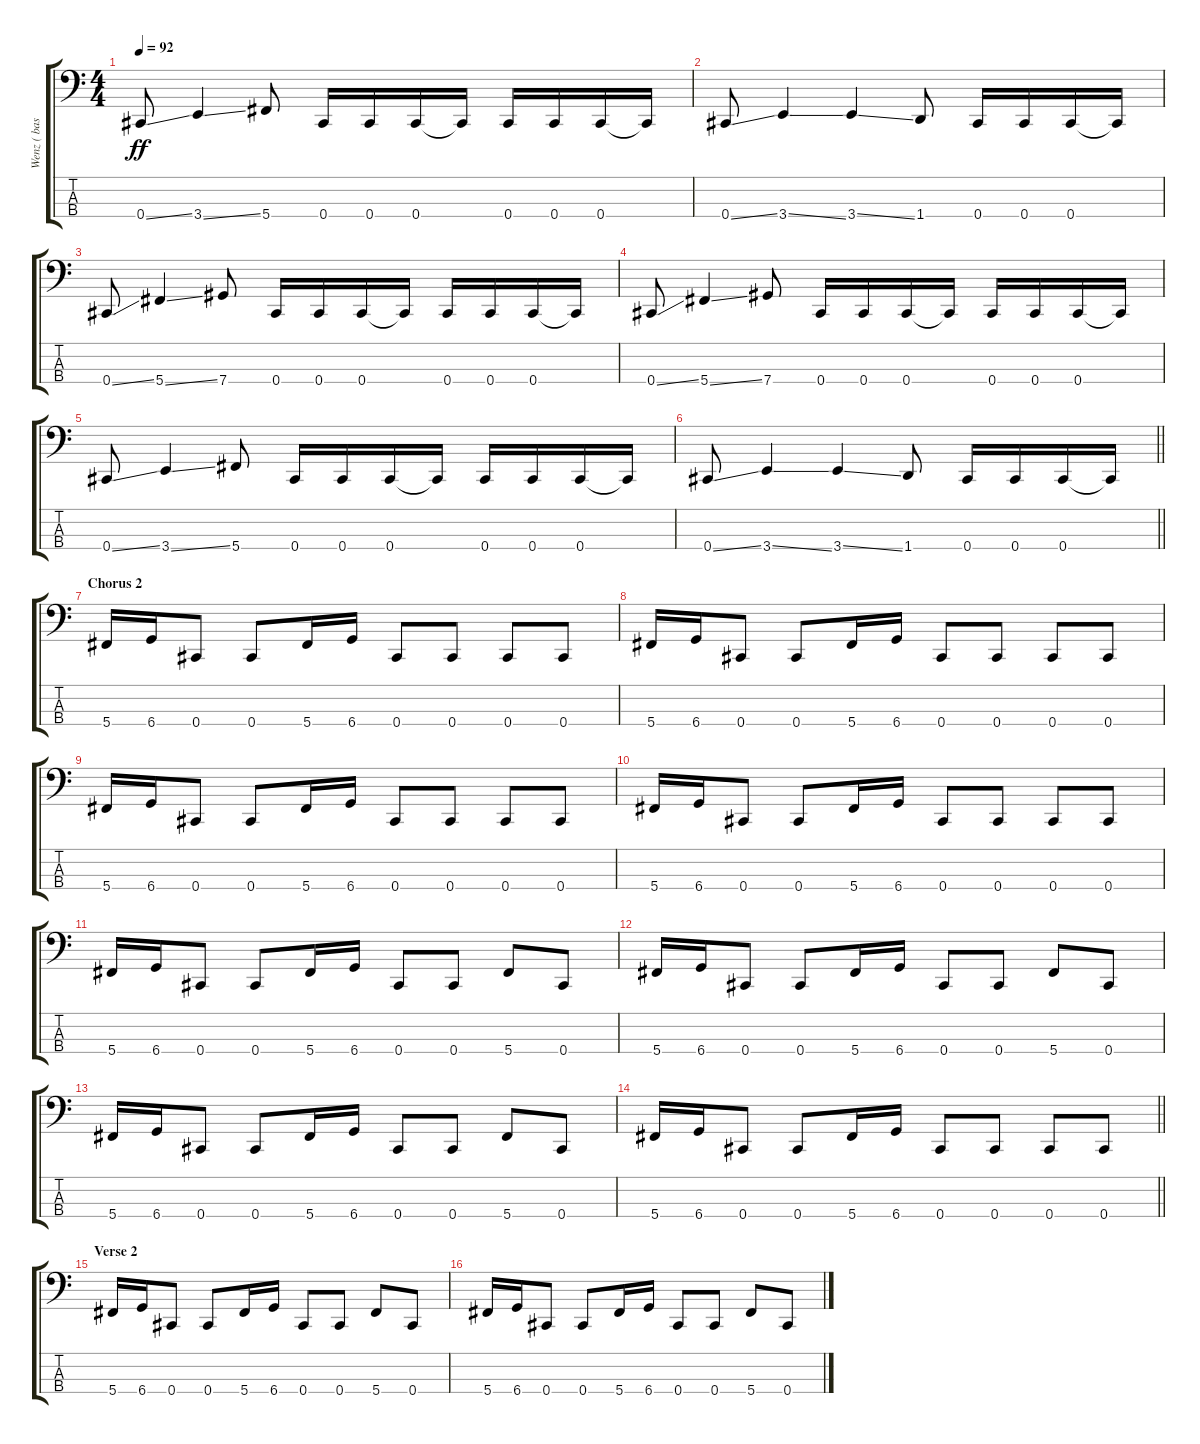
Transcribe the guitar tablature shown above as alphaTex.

\track ("Wenz ( bass )" "Wenz ( bas") {instrument electricbassfinger}
\staff {score tabs}
\tuning (Gb2 Db2 Ab1 Db1) {hide}
\ts (4 4)
\tempo 92
\clef f4
\ks c
0.4{ss}.8{dy ff} 3.4{ss}.4 5.4.8 0.4.16 0.4.16 0.4.16 0.4{t}.16 0.4.16 0.4.16 0.4.16 0.4{t}.16 |
0.4{ss}.8 3.4{ss}.4 3.4{ss}.4 1.4.8 0.4.16 0.4.16 0.4.16 0.4{t}.16 |
0.4{ss}.8 5.4{ss}.4 7.4.8 0.4.16 0.4.16 0.4.16 0.4{t}.16 0.4.16 0.4.16 0.4.16 0.4{t}.16 |
0.4{ss}.8 5.4{ss}.4 7.4.8 0.4.16 0.4.16 0.4.16 0.4{t}.16 0.4.16 0.4.16 0.4.16 0.4{t}.16 |
0.4{ss}.8 3.4{ss}.4 5.4.8 0.4.16 0.4.16 0.4.16 0.4{t}.16 0.4.16 0.4.16 0.4.16 0.4{t}.16 |
\barLineRight lightlight
0.4{ss}.8 3.4{ss}.4 3.4{ss}.4 1.4.8 0.4.16 0.4.16 0.4.16 0.4{t}.16 |
\section ("" "Chorus 2")
5.4.16 6.4.16 0.4.8 0.4.8 5.4.16 6.4.16 0.4.8 0.4.8 0.4.8 0.4.8 |
5.4.16 6.4.16 0.4.8 0.4.8 5.4.16 6.4.16 0.4.8 0.4.8 0.4.8 0.4.8 |
5.4.16 6.4.16 0.4.8 0.4.8 5.4.16 6.4.16 0.4.8 0.4.8 0.4.8 0.4.8 |
5.4.16 6.4.16 0.4.8 0.4.8 5.4.16 6.4.16 0.4.8 0.4.8 0.4.8 0.4.8 |
5.4.16 6.4.16 0.4.8 0.4.8 5.4.16 6.4.16 0.4.8 0.4.8 5.4.8 0.4.8 |
5.4.16 6.4.16 0.4.8 0.4.8 5.4.16 6.4.16 0.4.8 0.4.8 5.4.8 0.4.8 |
5.4.16 6.4.16 0.4.8 0.4.8 5.4.16 6.4.16 0.4.8 0.4.8 5.4.8 0.4.8 |
\barLineRight lightlight
5.4.16 6.4.16 0.4.8 0.4.8 5.4.16 6.4.16 0.4.8 0.4.8 0.4.8 0.4.8 |
\section ("" "Verse 2")
5.4.16 6.4.16 0.4.8 0.4.8 5.4.16 6.4.16 0.4.8 0.4.8 5.4.8 0.4.8 |
5.4.16 6.4.16 0.4.8 0.4.8 5.4.16 6.4.16 0.4.8 0.4.8 5.4.8 0.4.8
